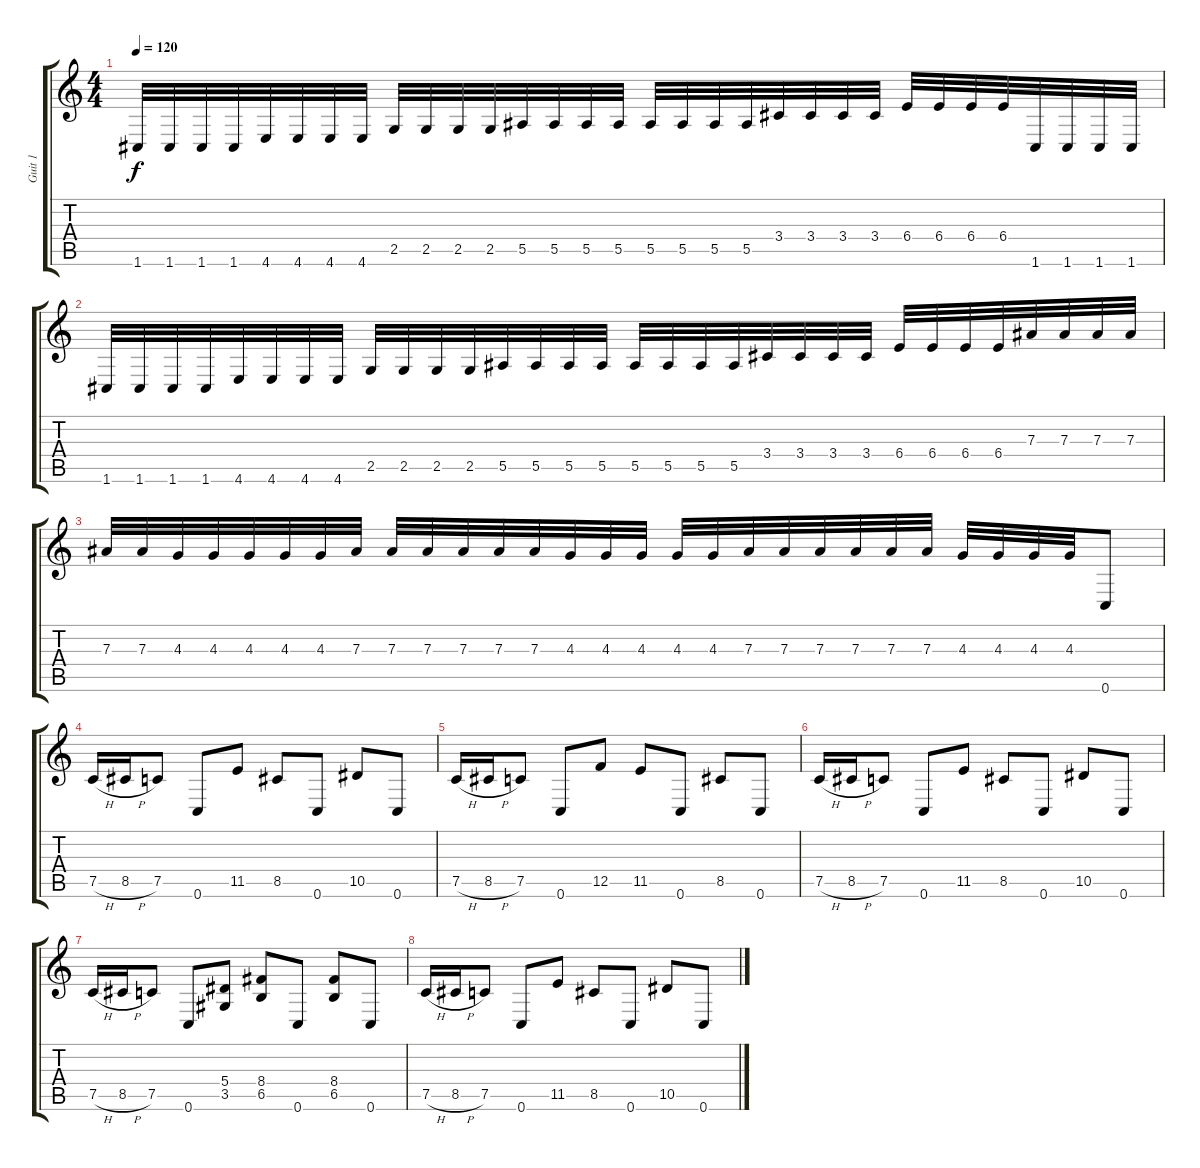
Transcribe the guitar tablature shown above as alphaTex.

\track ("Guit 1" "Guit 1") {instrument distortionguitar}
\staff {score tabs}
\tuning (C4 G3 Eb3 Bb2 F2 C2) {hide}
\ts (4 4)
\tempo 120
\clef g2
\ks c
1.6.32{dy f} 1.6.32 1.6.32 1.6.32 4.6.32 4.6.32 4.6.32 4.6.32 2.5.32 2.5.32 2.5.32 2.5.32 5.5.32 5.5.32 5.5.32 5.5.32 5.5.32 5.5.32 5.5.32 5.5.32 3.4.32 3.4.32 3.4.32 3.4.32 6.4.32 6.4.32 6.4.32 6.4.32 1.6.32 1.6.32 1.6.32 1.6.32 |
1.6.32 1.6.32 1.6.32 1.6.32 4.6.32 4.6.32 4.6.32 4.6.32 2.5.32 2.5.32 2.5.32 2.5.32 5.5.32 5.5.32 5.5.32 5.5.32 5.5.32 5.5.32 5.5.32 5.5.32 3.4.32 3.4.32 3.4.32 3.4.32 6.4.32 6.4.32 6.4.32 6.4.32 7.3.32 7.3.32 7.3.32 7.3.32 |
7.3.32 7.3.32 4.3.32 4.3.32 4.3.32 4.3.32 4.3.32 7.3.32 7.3.32 7.3.32 7.3.32 7.3.32 7.3.32 4.3.32 4.3.32 4.3.32 4.3.32 4.3.32 7.3.32 7.3.32 7.3.32 7.3.32 7.3.32 7.3.32 4.3.32 4.3.32 4.3.32 4.3.32 0.6.8 |
7.5{h}.16 8.5{h}.16 7.5.8 0.6.8 11.5.8 8.5.8 0.6.8 10.5.8 0.6.8 |
7.5{h}.16 8.5{h}.16 7.5.8 0.6.8 12.5.8 11.5.8 0.6.8 8.5.8 0.6.8 |
7.5{h}.16 8.5{h}.16 7.5.8 0.6.8 11.5.8 8.5.8 0.6.8 10.5.8 0.6.8 |
7.5{h}.16 8.5{h}.16 7.5.8 0.6.8 (5.4 3.5).8 (8.4 6.5).8 0.6.8 (8.4 6.5).8 0.6.8 |
7.5{h}.16 8.5{h}.16 7.5.8 0.6.8 11.5.8 8.5.8 0.6.8 10.5.8 0.6.8
